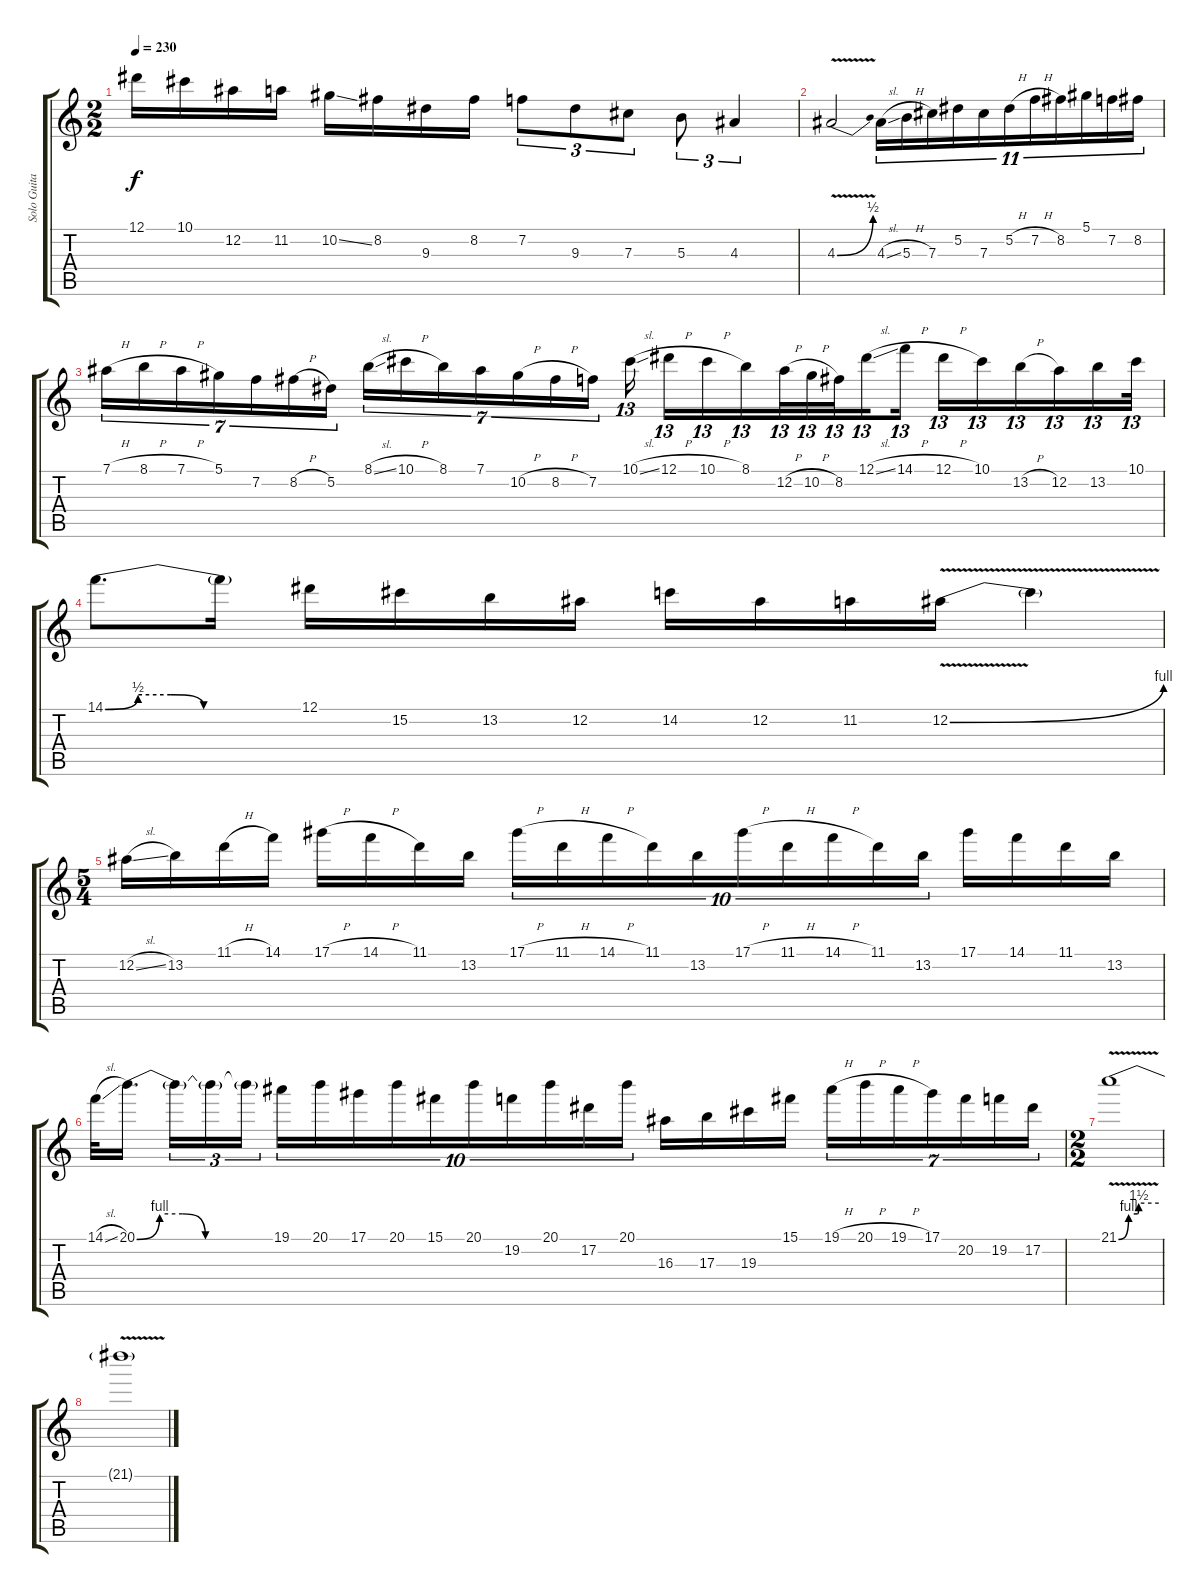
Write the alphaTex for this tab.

\track ("Solo Guitar (Malmsteen)" "Solo Guita") {instrument distortionguitar}
\staff {score tabs}
\tuning (Eb4 Bb3 Gb3 Db3 Ab2 Eb2) {hide}
\ts (2 2)
\tempo 230
\clef g2
\ks c
12.1.16{dy f} 10.1.16 12.2.16 11.2.16 10.2{ss}.16 8.2.16 9.3.16 8.2.16 7.2.8{tu (3 2)} 9.3.8{tu (3 2)} 7.3.8{tu (3 2)} 5.3.8{tu (3 2)} 4.3.4{tu (3 2)} |
4.3{be (bend 0 0 60 2) v}.2 4.3{sl}.16{tu (11 8)} 5.3{h}.16{tu (11 8)} 7.3.16{tu (11 8)} 5.2.16{tu (11 8)} 7.3.16{tu (11 8)} 5.2{h}.16{tu (11 8)} 7.2{h}.16{tu (11 8)} 8.2.16{tu (11 8)} 5.1.16{tu (11 8)} 7.2.16{tu (11 8)} 8.2.16{tu (11 8)} |
7.1{h}.16{tu (7 4)} 8.1{h}.16{tu (7 4)} 7.1{h}.16{tu (7 4)} 5.1.16{tu (7 4)} 7.2.16{tu (7 4)} 8.2{h}.16{tu (7 4)} 5.2.16{tu (7 4) beam splitsecondary} 8.1{sl}.16{tu (7 4)} 10.1{h}.16{tu (7 4)} 8.1.16{tu (7 4)} 7.1.16{tu (7 4)} 10.2{h}.16{tu (7 4)} 8.2{h}.16{tu (7 4)} 7.2.16{tu (7 4)} 10.1{sl}.16{tu (13 8)} 12.1{h}.16{tu (13 8)} 10.1{h}.16{tu (13 8)} 8.1.16{tu (13 8)} 12.2{h}.32{tu (13 8)} 10.2{h}.32{tu (13 8)} 8.2.32{tu (13 8)} 12.1{sl}.16{tu (13 8) beam splitsecondary} 14.1{h}.16{tu (13 8)} 12.1{h}.16{tu (13 8)} 10.1.16{tu (13 8)} 13.2{h}.16{tu (13 8)} 12.2.16{tu (13 8)} 13.2.16{tu (13 8)} 10.1.32{tu (13 8)} |
14.1{be (custom 0 0 10 2 20 2 30 0 60 0)}.8{d} 14.1{t}.16 12.1.16 15.2.16 13.2.16 12.2.16 14.2.16 12.2.16 11.2.16 12.2{be (bend 0 0 60 4) v}.16 12.2{t}.4 |
\ts (5 4)
12.2{sl}.16 13.2.16 11.1{h}.16 14.1.16 17.1{h}.16 14.1{h}.16 11.1.16 13.2.16 17.1{h}.16{tu (10 8)} 11.1{h}.16{tu (10 8)} 14.1{h}.16{tu (10 8)} 11.1.16{tu (10 8)} 13.2.16{tu (10 8)} 17.1{h}.16{tu (10 8)} 11.1{h}.16{tu (10 8)} 14.1{h}.16{tu (10 8)} 11.1.16{tu (10 8)} 13.2.16{tu (10 8)} 17.1.16 14.1.16 11.1.16 13.2.16 |
14.1{sl}.32 20.1{be (custom 0 0 10 4 20 4 30 0 60 0)}.16{d beam splitsecondary} 20.1{t}.16{tu (3 2)} 20.1{t}.16{tu (3 2)} 20.1{t}.16{tu (3 2)} 19.1.16{tu (10 8)} 20.1.16{tu (10 8)} 17.1.16{tu (10 8)} 20.1.16{tu (10 8)} 15.1.16{tu (10 8)} 20.1.16{tu (10 8)} 19.2.16{tu (10 8)} 20.1.16{tu (10 8)} 17.2.16{tu (10 8)} 20.1.16{tu (10 8)} 16.3.16 17.3.16 19.3.16 15.1.16 19.1{h}.16{tu (7 4)} 20.1{h}.16{tu (7 4)} 19.1{h}.16{tu (7 4)} 17.1.16{tu (7 4)} 20.2.16{tu (7 4)} 19.2.16{tu (7 4)} 17.2.16{tu (7 4)} |
\ts (2 2)
21.1{be (custom 0 0 15 4 28 4 30 6 60 6) v}.1 |
21.1{t}.1
